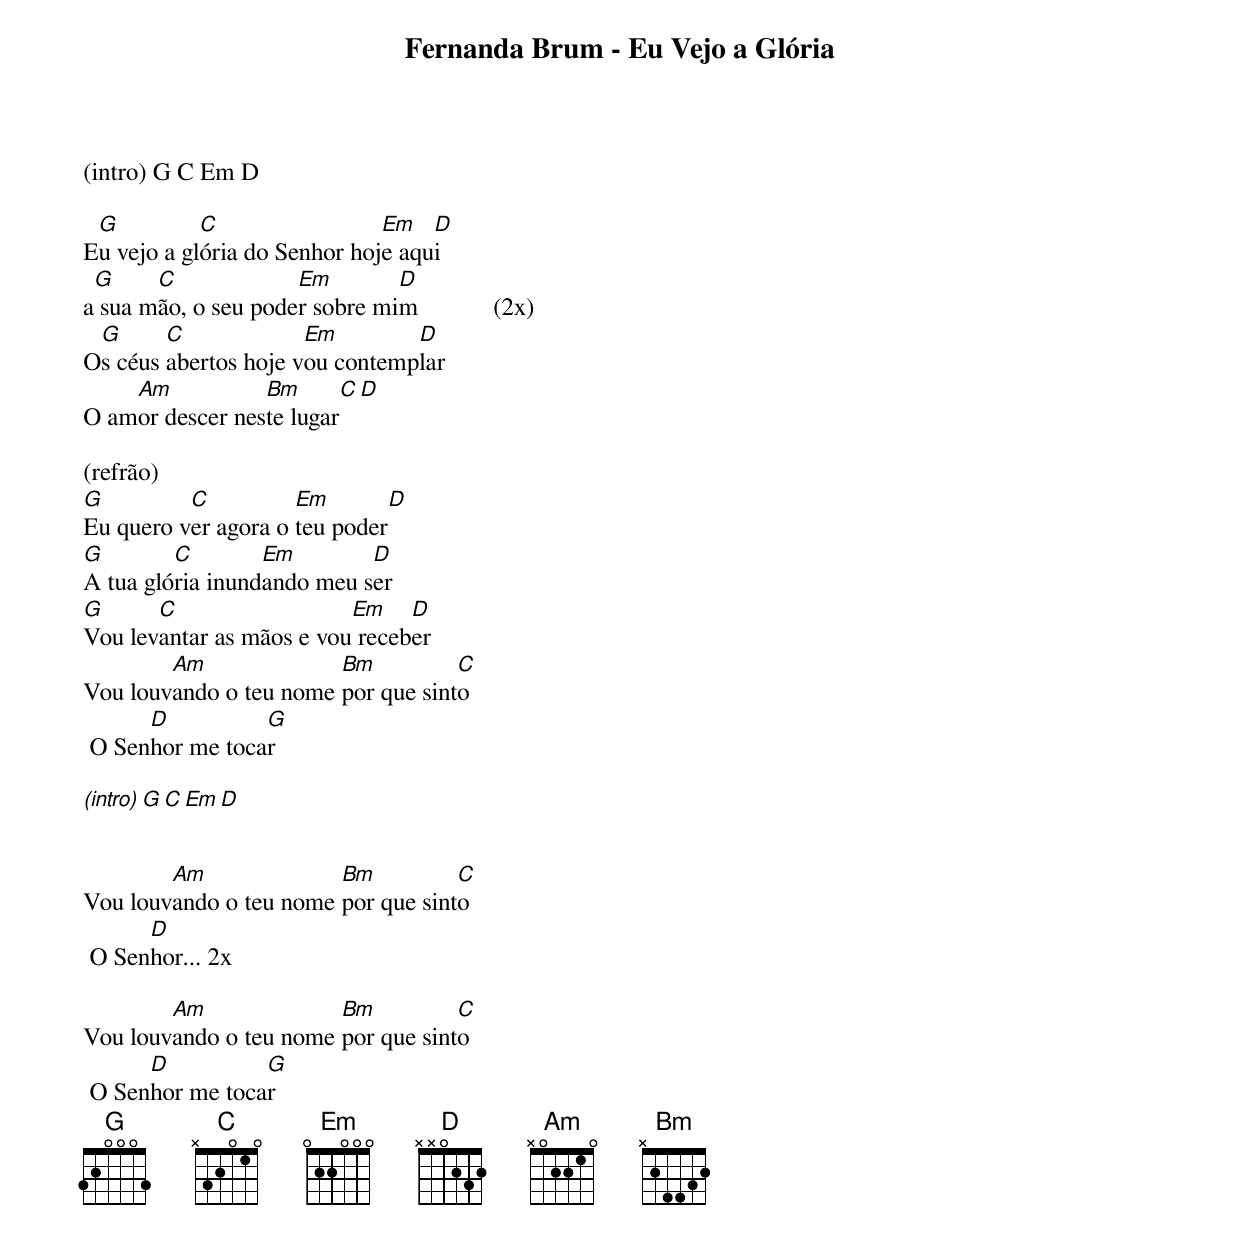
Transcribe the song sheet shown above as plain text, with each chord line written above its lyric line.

Fernanda Brum - Eu Vejo a Glória

(intro) G C Em D

 G          C                 Em   D
Eu vejo a glória do Senhor hoje aqui
 G     C             Em        D
a sua mão, o seu poder sobre mim            (2x)
 G      C             Em        D
Os céus abertos hoje vou contemplar
    Am           Bm        C      D
O amor descer neste lugar

(refrão)
G         C          Em       D
Eu quero ver agora o teu poder
G        C        Em        D
A tua glória inundando meu ser
G      C                  Em    D
Vou levantar as mãos e vou receber
        Am              Bm          C
Vou louvando o teu nome por que sinto
      D          G
 O Senhor me tocar

(intro) G C Em D


        Am              Bm          C
Vou louvando o teu nome por que sinto
      D
 O Senhor... 2x

        Am              Bm          C
Vou louvando o teu nome por que sinto
      D          G
 O Senhor me tocar
